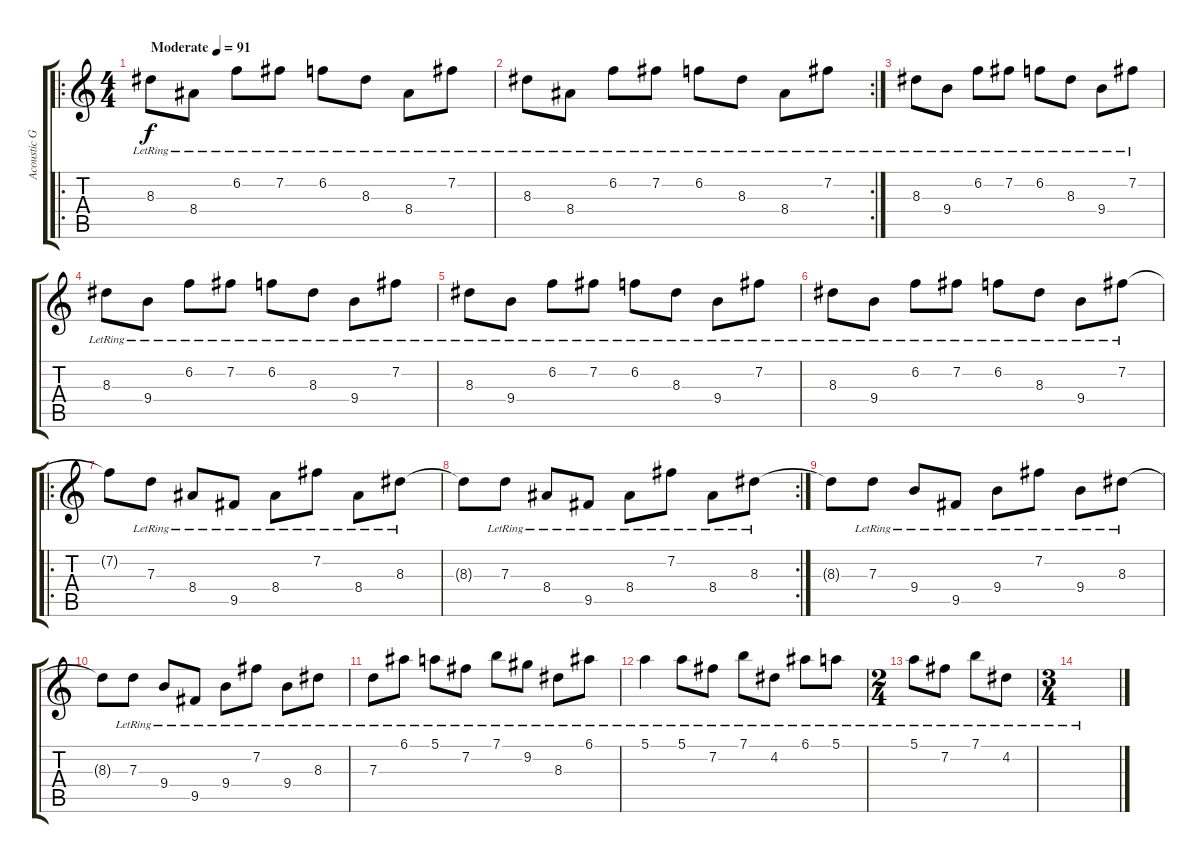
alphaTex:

\track ("Acoustic Guitar" "Acoustic G") {instrument acousticguitarsteel}
\staff {score tabs}
\tuning (E4 B3 G3 D3 A2 E2) {hide}
\ro
\ts (4 4)
\tempo (91 "Moderate")
\clef g2
\ks c
8.3{lr}.8{dy f instrument acousticguitarsteel} 8.4{lr}.8 6.2{lr}.8 7.2{lr}.8 6.2{lr}.8 8.3{lr}.8 8.4{lr}.8 7.2{lr}.8 |
\rc 2
8.3{lr}.8 8.4{lr}.8 6.2{lr}.8 7.2{lr}.8 6.2{lr}.8 8.3{lr}.8 8.4{lr}.8 7.2{lr}.8 |
8.3{lr}.8 9.4{lr}.8 6.2{lr}.8 7.2{lr}.8 6.2{lr}.8 8.3{lr}.8 9.4{lr}.8 7.2{lr}.8 |
8.3{lr}.8 9.4{lr}.8 6.2{lr}.8 7.2{lr}.8 6.2{lr}.8 8.3{lr}.8 9.4{lr}.8 7.2{lr}.8 |
8.3{lr}.8 9.4{lr}.8 6.2{lr}.8 7.2{lr}.8 6.2{lr}.8 8.3{lr}.8 9.4{lr}.8 7.2{lr}.8 |
8.3{lr}.8 9.4{lr}.8 6.2{lr}.8 7.2{lr}.8 6.2{lr}.8 8.3{lr}.8 9.4{lr}.8 7.2{lr}.8 |
\ro
7.2{t}.8 7.3{lr}.8 8.4{lr}.8 9.5{lr}.8 8.4{lr}.8 7.2{lr}.8 8.4{lr}.8 8.3{lr}.8 |
\rc 2
8.3{t}.8 7.3{lr}.8 8.4{lr}.8 9.5{lr}.8 8.4{lr}.8 7.2{lr}.8 8.4{lr}.8 8.3{lr}.8 |
8.3{t}.8 7.3{lr}.8 9.4{lr}.8 9.5{lr}.8 9.4{lr}.8 7.2{lr}.8 9.4{lr}.8 8.3{lr}.8 |
8.3{t}.8 7.3{lr}.8 9.4{lr}.8 9.5{lr}.8 9.4{lr}.8 7.2{lr}.8 9.4{lr}.8 8.3{lr}.8 |
7.3{lr}.8 6.1{lr}.8 5.1{lr}.8 7.2{lr}.8 7.1{lr}.8 9.2{lr}.8 8.3{lr}.8 6.1{lr}.8 |
5.1{lr}.4 5.1{lr}.8 7.2{lr}.8 7.1{lr}.8 4.2{lr}.8 6.1{lr}.8 5.1{lr}.8 |
\ts (2 4)
5.1{lr}.8 7.2{lr}.8 7.1{lr}.8 4.2{lr}.8 |
\ts (3 4)
